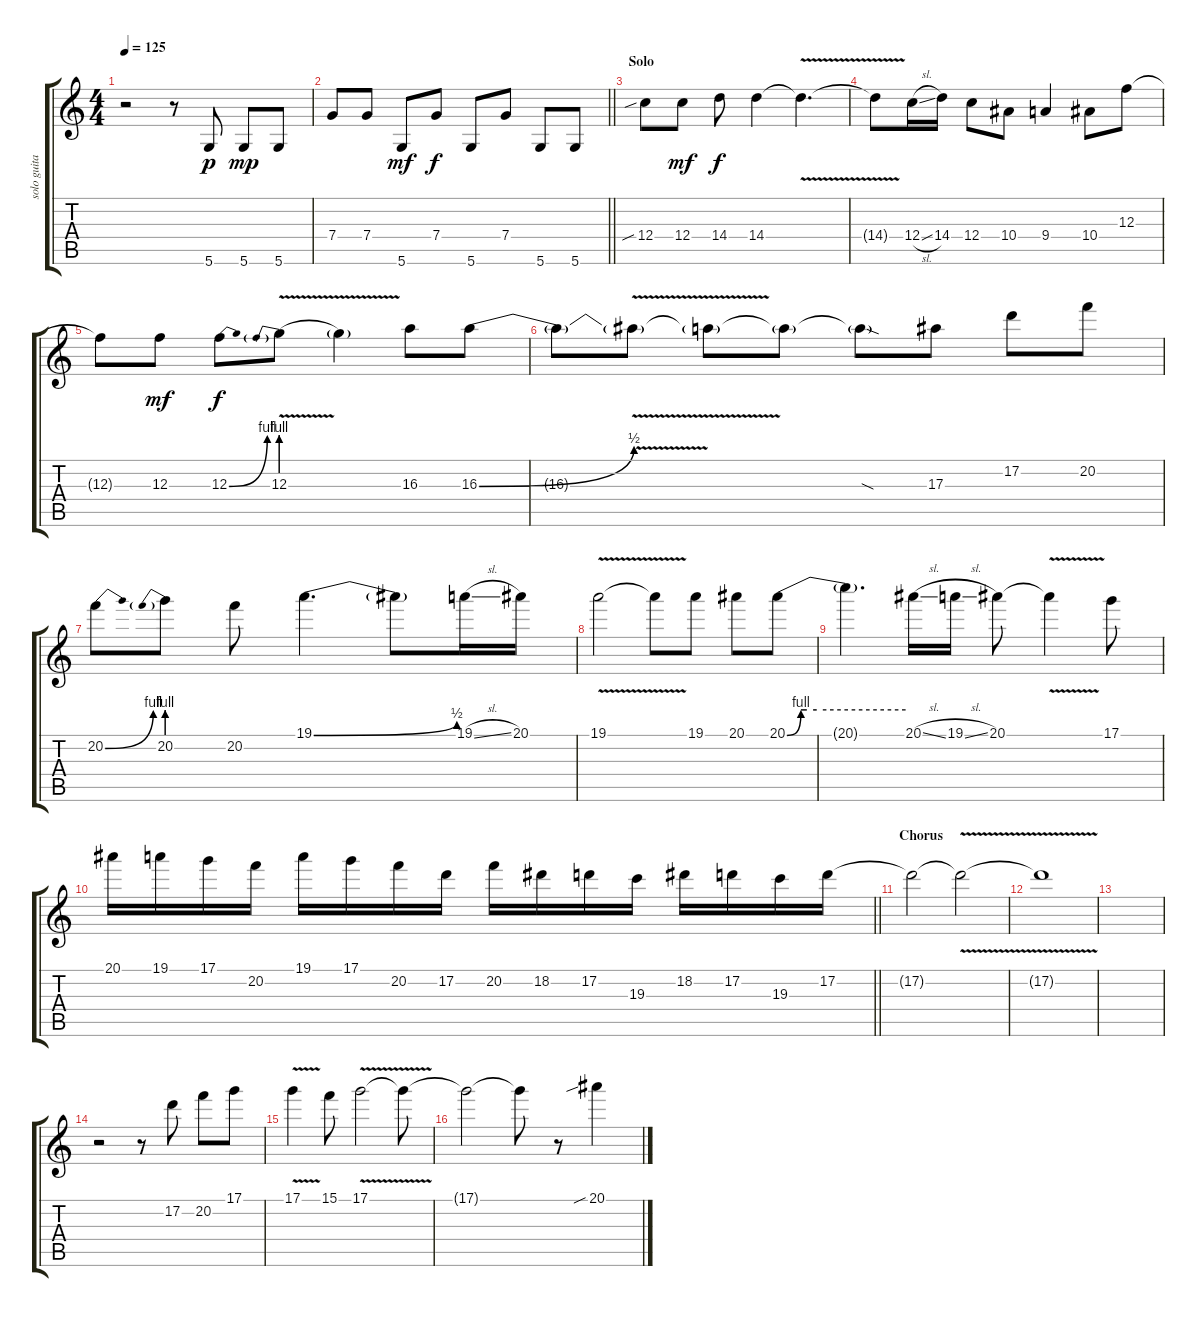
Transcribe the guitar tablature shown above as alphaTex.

\track ("solo guitar" "solo guita") {instrument distortionguitar}
\staff {score tabs}
\tuning (D4 A3 F3 C3 G2 D2) {hide}
\ts (4 4)
\tempo 125
\clef g2
\ks c
r.2{dy f volume 16} r.8 5.6.8{dy p} 5.6.8{dy mp} 5.6.8 |
\barLineRight lightlight
7.4.8 7.4.8 5.6.8{dy mf} 7.4.8{dy f} 5.6.8 7.4.8 5.6.8 5.6.8 |
\section ("" "Solo")
12.4{sib}.8 12.4.8{dy mf} 14.4.8{dy f} 14.4.4 14.4{v t}.4{d} |
14.4{t}.8 12.4{sl}.16 14.4.16 12.4.8 10.4.8 9.4.4 10.4.8 12.3.8 |
12.3{t}.8 12.3.8{dy mf} 12.3{be (bend 0 0 60 4)}.8{dy f} 12.3{be (prebend 0 4 60 4) v}.8 12.3{t}.4 16.3.8 16.3{be (bend 0 0 60 2)}.8 |
16.3{t}.8 16.3{v t}.8 16.3{t}.8 16.3{t}.8 16.3{sod t}.8 17.3.8 17.2.8 20.2.8 |
20.2{be (bend 0 0 60 4)}.8 20.2{be (prebend 0 4 60 4)}.8 20.2.8 19.1{be (bend 0 0 60 2)}.4{d} 19.1{t}.8 19.1{sl}.16 20.1.16 |
19.1{v}.2 19.1{t}.8 19.1.8 20.1.8 20.1{be (custom 0 0 7 4 10 4 15 4 60 4)}.8 |
20.1{t}.4{d} 20.1{sl}.16 19.1{sl}.16 20.1.8 20.1{v t}.4 17.1.8 |
\barLineRight lightlight
20.1.16 19.1.16 17.1.16 20.2.16 19.1.16 17.1.16 20.2.16 17.2.16 20.2.16 18.2.16 17.2.16 19.3.16 18.2.16 17.2.16 19.3.16 17.2.16 |
\section ("" "Chorus")
17.2{t}.2 17.2{v t}.2 |
17.2{t}.1{volume 0} |
|
r.2 r.8 17.2.8 20.2.8 17.1.8 |
17.1{v}.4 15.1.8 17.1{v}.2 17.1{t}.8 |
17.1{t}.2 17.1{t}.8 r.8 20.1{sib}.4
